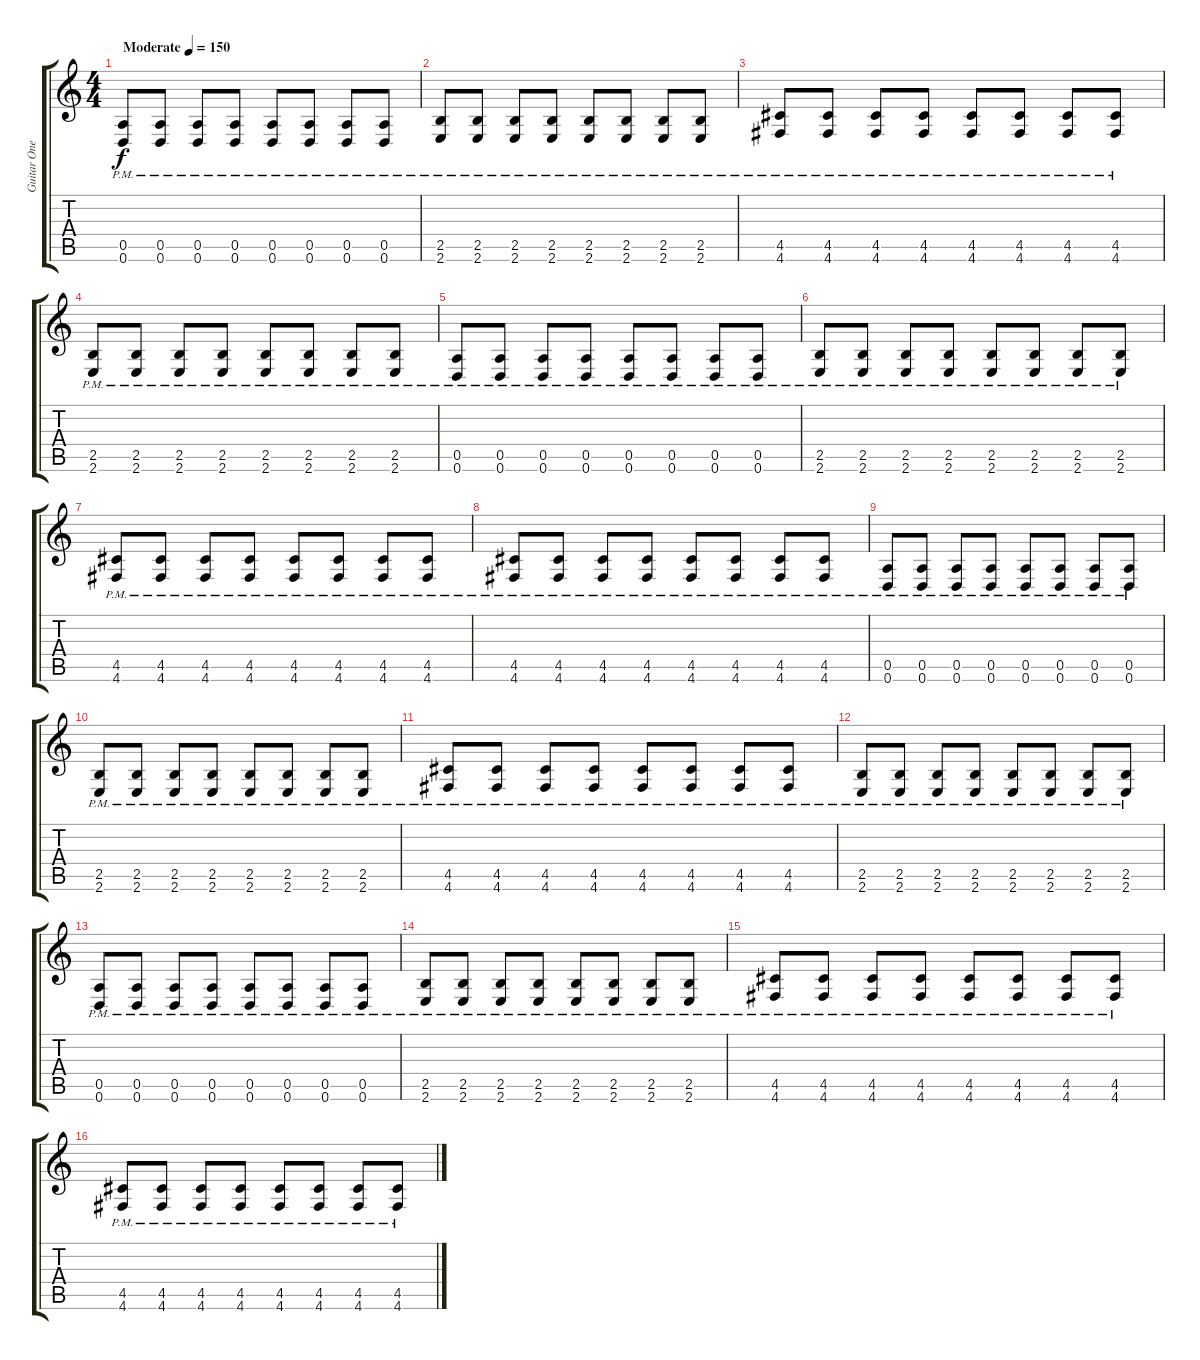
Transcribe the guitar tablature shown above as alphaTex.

\track ("Guitar One" "Guitar One") {instrument electricguitarclean}
\staff {score tabs}
\tuning (E4 B3 G3 D3 A2 D2) {hide}
\ts (4 4)
\tempo (150 "Moderate")
\clef g2
\ks c
(0.5{pm} 0.6{pm}).8{dy f instrument electricguitarclean} (0.5{pm} 0.6{pm}).8 (0.5{pm} 0.6{pm}).8 (0.5{pm} 0.6{pm}).8 (0.5{pm} 0.6{pm}).8 (0.5{pm} 0.6{pm}).8 (0.5{pm} 0.6{pm}).8 (0.5{pm} 0.6{pm}).8 |
(2.5{pm} 2.6{pm}).8 (2.5{pm} 2.6{pm}).8 (2.5{pm} 2.6{pm}).8 (2.5{pm} 2.6{pm}).8 (2.5{pm} 2.6{pm}).8 (2.5{pm} 2.6{pm}).8 (2.5{pm} 2.6{pm}).8 (2.5{pm} 2.6{pm}).8 |
(4.5{pm} 4.6{pm}).8 (4.5{pm} 4.6{pm}).8 (4.5{pm} 4.6{pm}).8 (4.5{pm} 4.6{pm}).8 (4.5{pm} 4.6{pm}).8 (4.5{pm} 4.6{pm}).8 (4.5{pm} 4.6{pm}).8 (4.5{pm} 4.6{pm}).8 |
(2.5{pm} 2.6{pm}).8 (2.5{pm} 2.6{pm}).8 (2.5{pm} 2.6{pm}).8 (2.5{pm} 2.6{pm}).8 (2.5{pm} 2.6{pm}).8 (2.5{pm} 2.6{pm}).8 (2.5{pm} 2.6{pm}).8 (2.5{pm} 2.6{pm}).8 |
(0.5{pm} 0.6{pm}).8 (0.5{pm} 0.6{pm}).8 (0.5{pm} 0.6{pm}).8 (0.5{pm} 0.6{pm}).8 (0.5{pm} 0.6{pm}).8 (0.5{pm} 0.6{pm}).8 (0.5{pm} 0.6{pm}).8 (0.5{pm} 0.6{pm}).8 |
(2.5{pm} 2.6{pm}).8 (2.5{pm} 2.6{pm}).8 (2.5{pm} 2.6{pm}).8 (2.5{pm} 2.6{pm}).8 (2.5{pm} 2.6{pm}).8 (2.5{pm} 2.6{pm}).8 (2.5{pm} 2.6{pm}).8 (2.5{pm} 2.6{pm}).8 |
(4.5{pm} 4.6{pm}).8 (4.5{pm} 4.6{pm}).8 (4.5{pm} 4.6{pm}).8 (4.5{pm} 4.6{pm}).8 (4.5{pm} 4.6{pm}).8 (4.5{pm} 4.6{pm}).8 (4.5{pm} 4.6{pm}).8 (4.5{pm} 4.6{pm}).8 |
(4.5{pm} 4.6{pm}).8 (4.5{pm} 4.6{pm}).8 (4.5{pm} 4.6{pm}).8 (4.5{pm} 4.6{pm}).8 (4.5{pm} 4.6{pm}).8 (4.5{pm} 4.6{pm}).8 (4.5{pm} 4.6{pm}).8 (4.5{pm} 4.6{pm}).8 |
(0.5{pm} 0.6{pm}).8 (0.5{pm} 0.6{pm}).8 (0.5{pm} 0.6{pm}).8 (0.5{pm} 0.6{pm}).8 (0.5{pm} 0.6{pm}).8 (0.5{pm} 0.6{pm}).8 (0.5{pm} 0.6{pm}).8 (0.5{pm} 0.6{pm}).8 |
(2.5{pm} 2.6{pm}).8 (2.5{pm} 2.6{pm}).8 (2.5{pm} 2.6{pm}).8 (2.5{pm} 2.6{pm}).8 (2.5{pm} 2.6{pm}).8 (2.5{pm} 2.6{pm}).8 (2.5{pm} 2.6{pm}).8 (2.5{pm} 2.6{pm}).8 |
(4.5{pm} 4.6{pm}).8 (4.5{pm} 4.6{pm}).8 (4.5{pm} 4.6{pm}).8 (4.5{pm} 4.6{pm}).8 (4.5{pm} 4.6{pm}).8 (4.5{pm} 4.6{pm}).8 (4.5{pm} 4.6{pm}).8 (4.5{pm} 4.6{pm}).8 |
(2.5{pm} 2.6{pm}).8 (2.5{pm} 2.6{pm}).8 (2.5{pm} 2.6{pm}).8 (2.5{pm} 2.6{pm}).8 (2.5{pm} 2.6{pm}).8 (2.5{pm} 2.6{pm}).8 (2.5{pm} 2.6{pm}).8 (2.5{pm} 2.6{pm}).8 |
(0.5{pm} 0.6{pm}).8 (0.5{pm} 0.6{pm}).8 (0.5{pm} 0.6{pm}).8 (0.5{pm} 0.6{pm}).8 (0.5{pm} 0.6{pm}).8 (0.5{pm} 0.6{pm}).8 (0.5{pm} 0.6{pm}).8 (0.5{pm} 0.6{pm}).8 |
(2.5{pm} 2.6{pm}).8 (2.5{pm} 2.6{pm}).8 (2.5{pm} 2.6{pm}).8 (2.5{pm} 2.6{pm}).8 (2.5{pm} 2.6{pm}).8 (2.5{pm} 2.6{pm}).8 (2.5{pm} 2.6{pm}).8 (2.5{pm} 2.6{pm}).8 |
(4.5{pm} 4.6{pm}).8 (4.5{pm} 4.6{pm}).8 (4.5{pm} 4.6{pm}).8 (4.5{pm} 4.6{pm}).8 (4.5{pm} 4.6{pm}).8 (4.5{pm} 4.6{pm}).8 (4.5{pm} 4.6{pm}).8 (4.5{pm} 4.6{pm}).8 |
(4.5{pm} 4.6{pm}).8 (4.5{pm} 4.6{pm}).8 (4.5{pm} 4.6{pm}).8 (4.5{pm} 4.6{pm}).8 (4.5{pm} 4.6{pm}).8 (4.5{pm} 4.6{pm}).8 (4.5{pm} 4.6{pm}).8 (4.5{pm} 4.6{pm}).8
